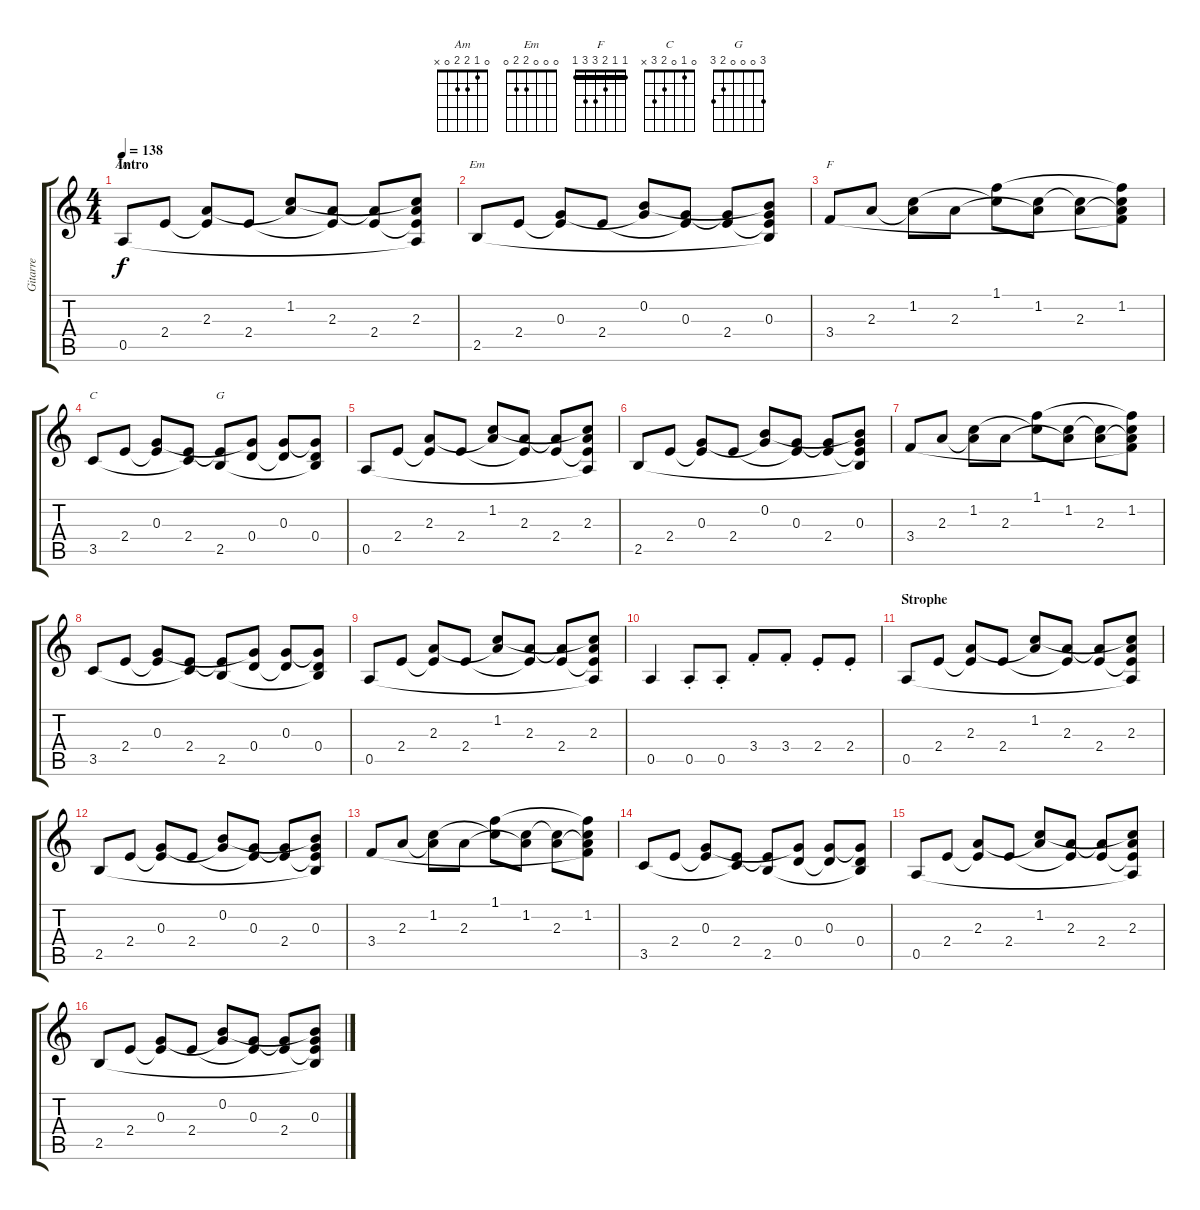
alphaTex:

\track ("Gitarre" "Gitarre") {instrument acousticguitarsteel}
\staff {score tabs}
\tuning (E4 B3 G3 D3 A2 E2) {hide}
\chord ("Am" 0 1 2 2 0 x)
\chord ("Em" 0 0 0 2 2 0)
\chord ("F" 1 1 2 3 3 1) {barre 1}
\chord ("C" 0 1 0 2 3 x)
\chord ("G" 3 0 0 0 2 3)
\ts (4 4)
\section ("" "Intro")
\tempo 138
\clef g2
\ks c
0.5.8{ch "Am" dy f instrument acousticguitarsteel} 2.4.8 (2.3 2.4{t}).8 2.4.8 (1.2 2.3{t}).8 (2.3 2.4{t}).8 (2.3{t} 2.4).8 (1.2{t} 2.3 2.4{t} 0.5{t}).8 |
2.5.8{ch "Em"} 2.4.8 (0.3 2.4{t}).8 2.4.8 (0.2 0.3{t}).8 (0.3 2.4{t}).8 (0.3{t} 2.4).8 (0.2{t} 0.3 2.4{t} 2.5{t}).8 |
3.4.8{ch "F"} 2.3.8 (1.2 2.3{t}).8 2.3.8 (1.1 1.2{t}).8 (1.2 2.3{t}).8 (1.2{t} 2.3).8 (1.1{t} 1.2 2.3{t} 3.4{t}).8 |
3.5.8{ch "C"} 2.4.8 (0.3 2.4{t}).8 (2.4 3.5{t}).8 (2.4{t} 2.5).8{ch "G"} (0.3{t} 0.4).8 (0.3 0.4{t}).8 (0.3{t} 0.4 2.5{t}).8 |
0.5.8 2.4.8 (2.3 2.4{t}).8 2.4.8 (1.2 2.3{t}).8 (2.3 2.4{t}).8 (2.3{t} 2.4).8 (1.2{t} 2.3 2.4{t} 0.5{t}).8 |
2.5.8 2.4.8 (0.3 2.4{t}).8 2.4.8 (0.2 0.3{t}).8 (0.3 2.4{t}).8 (0.3{t} 2.4).8 (0.2{t} 0.3 2.4{t} 2.5{t}).8 |
3.4.8 2.3.8 (1.2 2.3{t}).8 2.3.8 (1.1 1.2{t}).8 (1.2 2.3{t}).8 (1.2{t} 2.3).8 (1.1{t} 1.2 2.3{t} 3.4{t}).8 |
3.5.8 2.4.8 (0.3 2.4{t}).8 (2.4 3.5{t}).8 (2.4{t} 2.5).8 (0.3{t} 0.4).8 (0.3 0.4{t}).8 (0.3{t} 0.4 2.5{t}).8 |
0.5.8 2.4.8 (2.3 2.4{t}).8 2.4.8 (1.2 2.3{t}).8 (2.3 2.4{t}).8 (2.3{t} 2.4).8 (1.2{t} 2.3 2.4{t} 0.5{t}).8 |
0.5.4 0.5{st}.8 0.5{st}.8 3.4{st}.8 3.4{st}.8 2.4{st}.8 2.4{st}.8 |
\section ("" "Strophe")
0.5.8 2.4.8 (2.3 2.4{t}).8 2.4.8 (1.2 2.3{t}).8 (2.3 2.4{t}).8 (2.3{t} 2.4).8 (1.2{t} 2.3 2.4{t} 0.5{t}).8 |
2.5.8 2.4.8 (0.3 2.4{t}).8 2.4.8 (0.2 0.3{t}).8 (0.3 2.4{t}).8 (0.3{t} 2.4).8 (0.2{t} 0.3 2.4{t} 2.5{t}).8 |
3.4.8 2.3.8 (1.2 2.3{t}).8 2.3.8 (1.1 1.2{t}).8 (1.2 2.3{t}).8 (1.2{t} 2.3).8 (1.1{t} 1.2 2.3{t} 3.4{t}).8 |
3.5.8 2.4.8 (0.3 2.4{t}).8 (2.4 3.5{t}).8 (2.4{t} 2.5).8 (0.3{t} 0.4).8 (0.3 0.4{t}).8 (0.3{t} 0.4 2.5{t}).8 |
0.5.8 2.4.8 (2.3 2.4{t}).8 2.4.8 (1.2 2.3{t}).8 (2.3 2.4{t}).8 (2.3{t} 2.4).8 (1.2{t} 2.3 2.4{t} 0.5{t}).8 |
2.5.8 2.4.8 (0.3 2.4{t}).8 2.4.8 (0.2 0.3{t}).8 (0.3 2.4{t}).8 (0.3{t} 2.4).8 (0.2{t} 0.3 2.4{t} 2.5{t}).8
